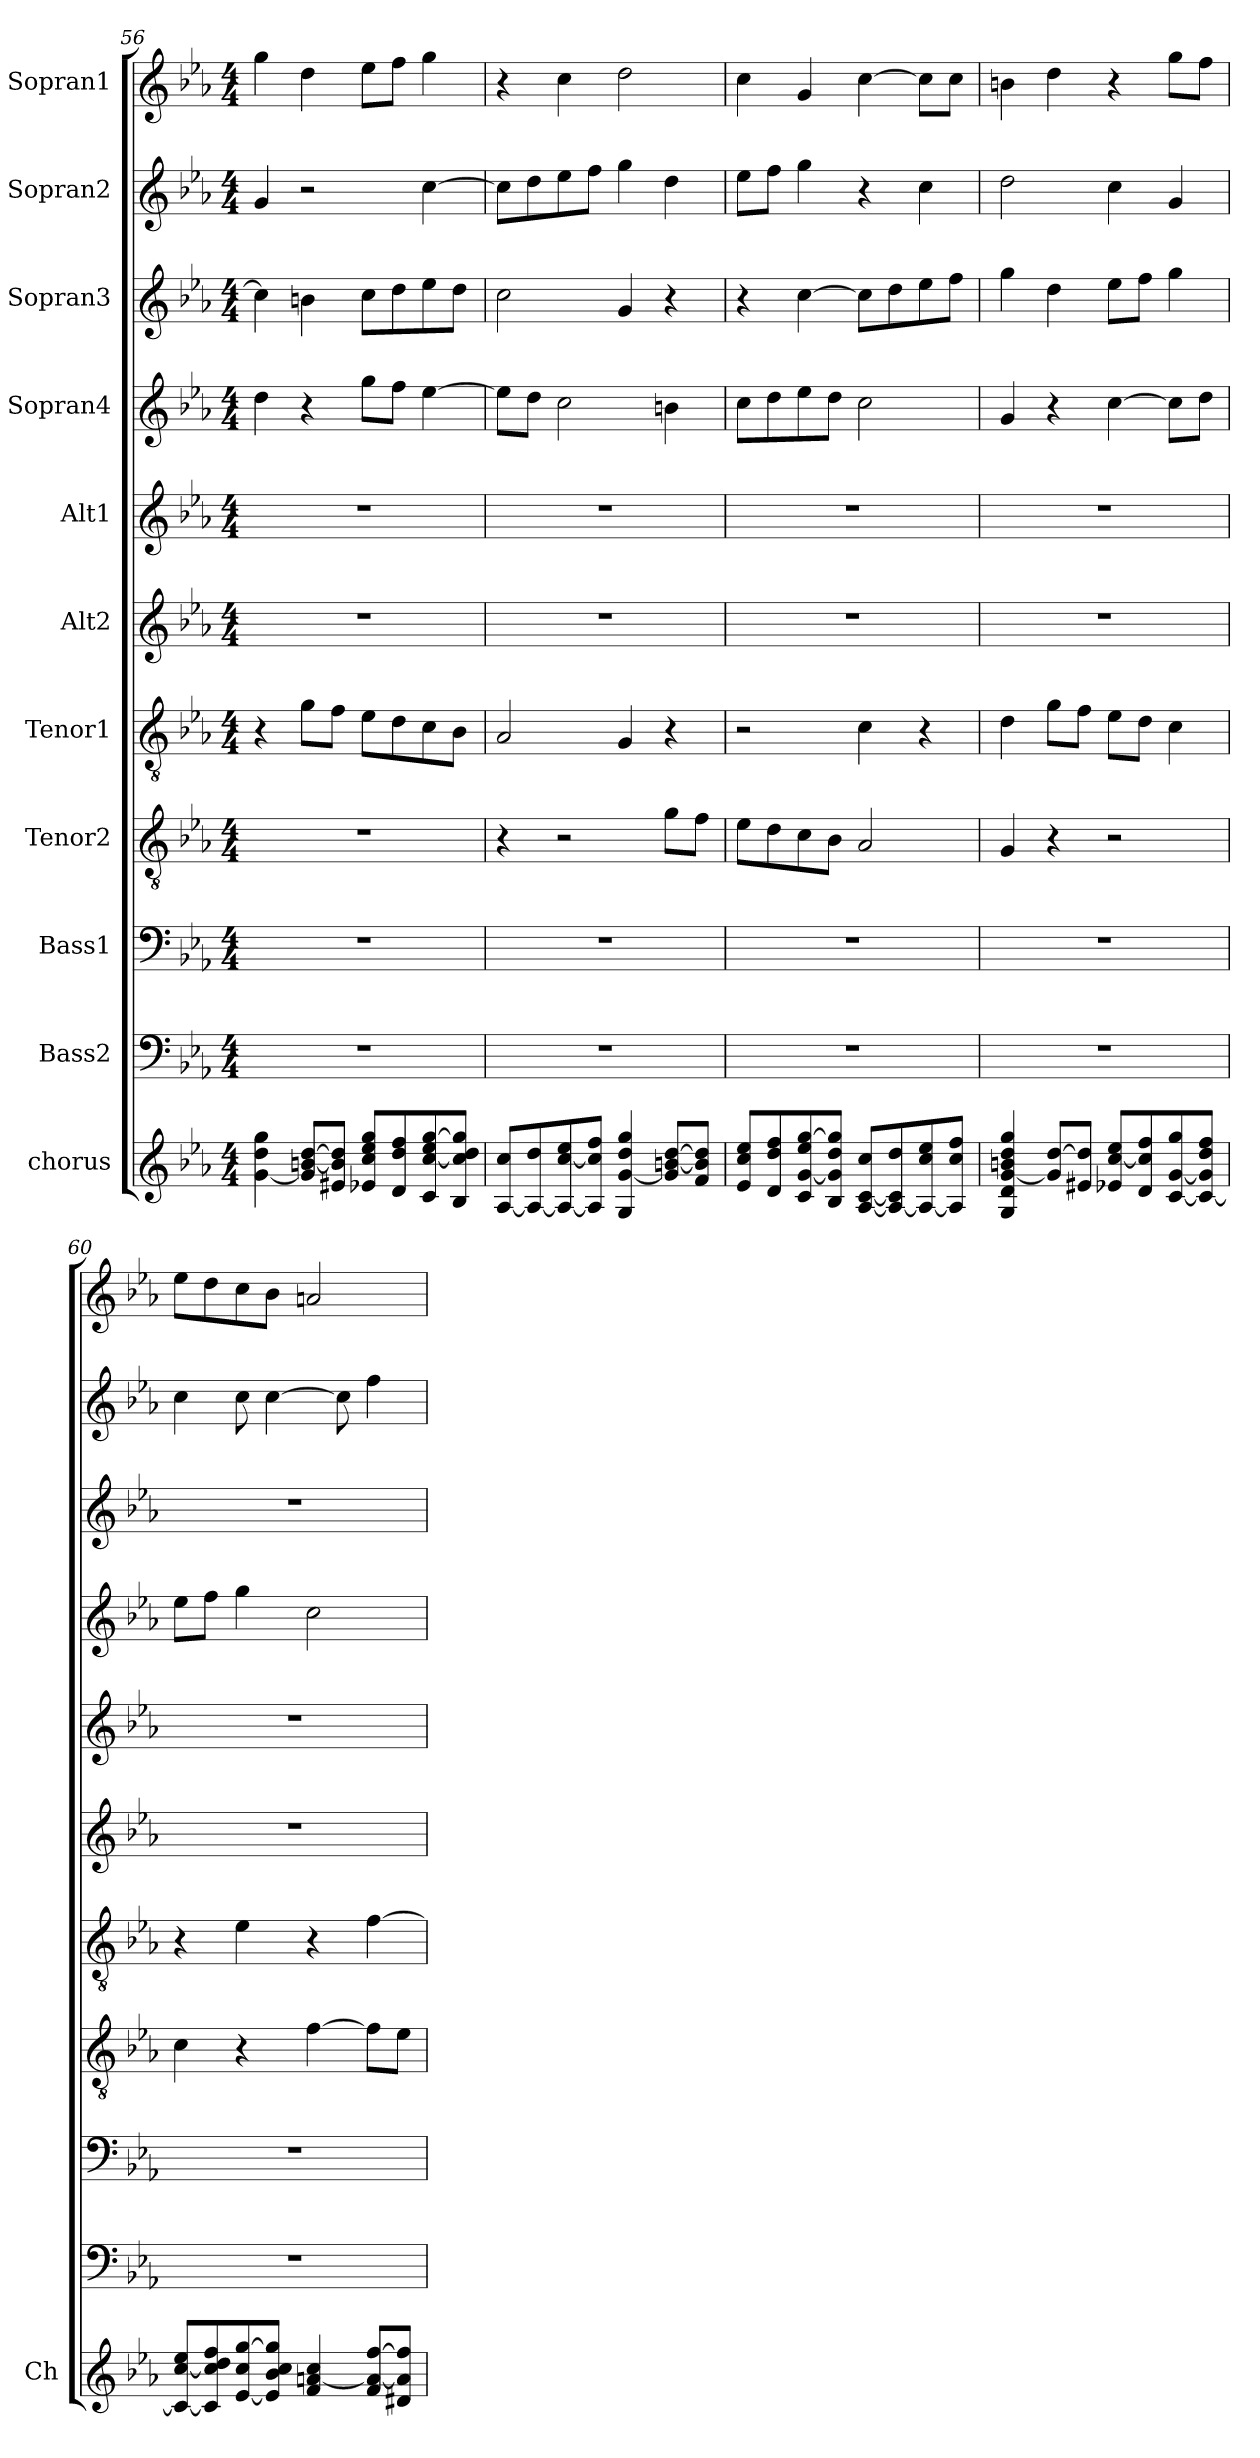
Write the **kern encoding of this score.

**kern	**kern	**kern	**kern	**kern	**kern	**kern	**kern	**kern	**kern	**kern
*part11	*part10	*part9	*part8	*part7	*part6	*part5	*part4	*part3	*part2	*part1
*staff11	*staff10	*staff9	*staff8	*staff7	*staff6	*staff5	*staff4	*staff3	*staff2	*staff1
*I"chorus	*I"Bass2	*I"Bass1	*I"Tenor2	*I"Tenor1	*I"Alt2	*I"Alt1	*I"Sopran4	*I"Sopran3	*I"Sopran2	*I"Sopran1
*I'Ch	*	*	*	*	*	*	*	*	*	*
*clefG2	*clefF4	*clefF4	*clefGv2	*clefGv2	*clefG2	*clefG2	*clefG2	*clefG2	*clefG2	*clefG2
*k[b-e-a-]	*k[b-e-a-]	*k[b-e-a-]	*k[b-e-a-]	*k[b-e-a-]	*k[b-e-a-]	*k[b-e-a-]	*k[b-e-a-]	*k[b-e-a-]	*k[b-e-a-]	*k[b-e-a-]
*E-:	*E-:	*E-:	*E-:	*E-:	*E-:	*E-:	*E-:	*E-:	*E-:	*E-:
*M4/4	*M4/4	*M4/4	*M4/4	*M4/4	*M4/4	*M4/4	*M4/4	*M4/4	*M4/4	*M4/4
=56	=56	=56	=56	=56	=56	=56	=56	=56	=56	=56
[4g\ 4dd\ 4gg\	1r	1r	1r	4r	1r	1r	4dd\	4cc\]	4g/	4gg\
8g/] [8bn/ [8dd/L	.	.	.	8g\L	.	.	4r	4bn\	2r	4dd\
8e#X/ 8b/] 8dd/]J	.	.	.	8f\J	.	.	.	.	.	.
8e-X/ 8cc/ 8ee-/ 8gg/L	.	.	.	8e-\L	.	.	8gg\L	8cc\L	.	8ee-\L
8d/ 8dd/ 8ff/	.	.	.	8d\	.	.	8ff\J	8dd\	.	8ff\J
8c/ [8cc/ 8ee-/ [8gg/	.	.	.	8c\	.	.	[4ee-\	8ee-\	[4cc\	4gg\
8B-/ 8cc/] 8dd/ 8gg/]J	.	.	.	8B-\J	.	.	.	8dd\J	.	.
!!LO:PB:g=z
=57	=57	=57	=57	=57	=57	=57	=57	=57	=57	=57
[8A-/ 8cc/L	1r	1r	4r	2A-/	1r	1r	8ee-\L]	2cc\	8cc\L]	4r
8A-/_ 8dd/	.	.	.	.	.	.	8dd\J	.	8dd\	.
8A-/_ [8cc/ 8ee-/	.	.	2r	.	.	.	2cc\	.	8ee-\	4cc\
8A-/] 8cc/] 8ff/J	.	.	.	.	.	.	.	.	8ff\J	.
4G/ [4g/ 4dd/ 4gg/	.	.	.	4G/	.	.	.	4g/	4gg\	2dd\
8g/] [8bn/ [8dd/L	.	.	8g\L	4r	.	.	4bn\	4r	4dd\	.
8f/ 8b/] 8dd/]J	.	.	8f\J	.	.	.	.	.	.	.
=58	=58	=58	=58	=58	=58	=58	=58	=58	=58	=58
8e-/ 8cc/ 8ee-/L	1r	1r	8e-\L	2r	1r	1r	8cc\L	4r	8ee-\L	4cc\
8d/ 8dd/ 8ff/	.	.	8d\	.	.	.	8dd\	.	8ff\J	.
8c/ [8g/ 8ee-/ [8gg/	.	.	8c\	.	.	.	8ee-\	[4cc\	4gg\	4g/
8B-/ 8g/] 8dd/ 8gg/]J	.	.	8B-\J	.	.	.	8dd\J	.	.	.
[8A-/ [8c/ 8cc/L	.	.	2A-/	4c\	.	.	2cc\	8cc\L]	4r	[4cc\
8A-/_ 8c/] 8dd/	.	.	.	.	.	.	.	8dd\	.	.
8A-/_ 8cc/ 8ee-/	.	.	.	4r	.	.	.	8ee-\	4cc\	8cc\L]
8A-/] 8cc/ 8ff/J	.	.	.	.	.	.	.	8ff\J	.	8cc\J
=59	=59	=59	=59	=59	=59	=59	=59	=59	=59	=59
4G/ 4d/ [4g/ 4bn/ 4dd/ 4gg/	1r	1r	4G/	4d\	1r	1r	4g/	4gg\	2dd\	4bn\
8g/] [8dd/L	.	.	4r	8g\L	.	.	4r	4dd\	.	4dd\
8e#X/ 8dd/]J	.	.	.	8f\J	.	.	.	.	.	.
8e-X/ [8cc/ 8ee-/L	.	.	2r	8e-\L	.	.	[4cc\	8ee-\L	4cc\	4r
8d/ 8cc/] 8ff/	.	.	.	8d\J	.	.	.	8ff\J	.	.
[8c/ [8g/ 8gg/	.	.	.	4c\	.	.	8cc\L]	4gg\	4g/	8gg\L
8c/_ 8g/] 8dd/ 8ff/J	.	.	.	.	.	.	8dd\J	.	.	8ff\J
!!LO:PB:g=z
=60	=60	=60	=60	=60	=60	=60	=60	=60	=60	=60
8c/_ [8cc/ 8ee-/L	1r	1r	4c\	4r	1r	1r	8ee-\L	1r	4cc\	8ee-\L
8c/] 8cc/] 8dd/ 8ff/	.	.	.	.	.	.	8ff\J	.	.	8dd\
[8e-/ 8cc/ [8gg/	.	.	4r	4e-\	.	.	4gg\	.	8cc\	8cc\
8e-/] 8b-/ 8cc/ 8gg/]J	.	.	.	.	.	.	.	.	[4cc\	8b-\J
4f/ [4an/ 4cc/	.	.	[4f\	4r	.	.	2cc\	.	.	2an/
.	.	.	.	.	.	.	.	.	8cc\]	.
8f/ 8a/_ [8ff/L	.	.	8f\L]	[4f\	.	.	.	.	4ff\	.
8d#X/ 8a/] 8ff/]J	.	.	8e-\J	.	.	.	.	.	.	.
=	=	=	=	=	=	=	=	=	=	=
*-	*-	*-	*-	*-	*-	*-	*-	*-	*-	*-
